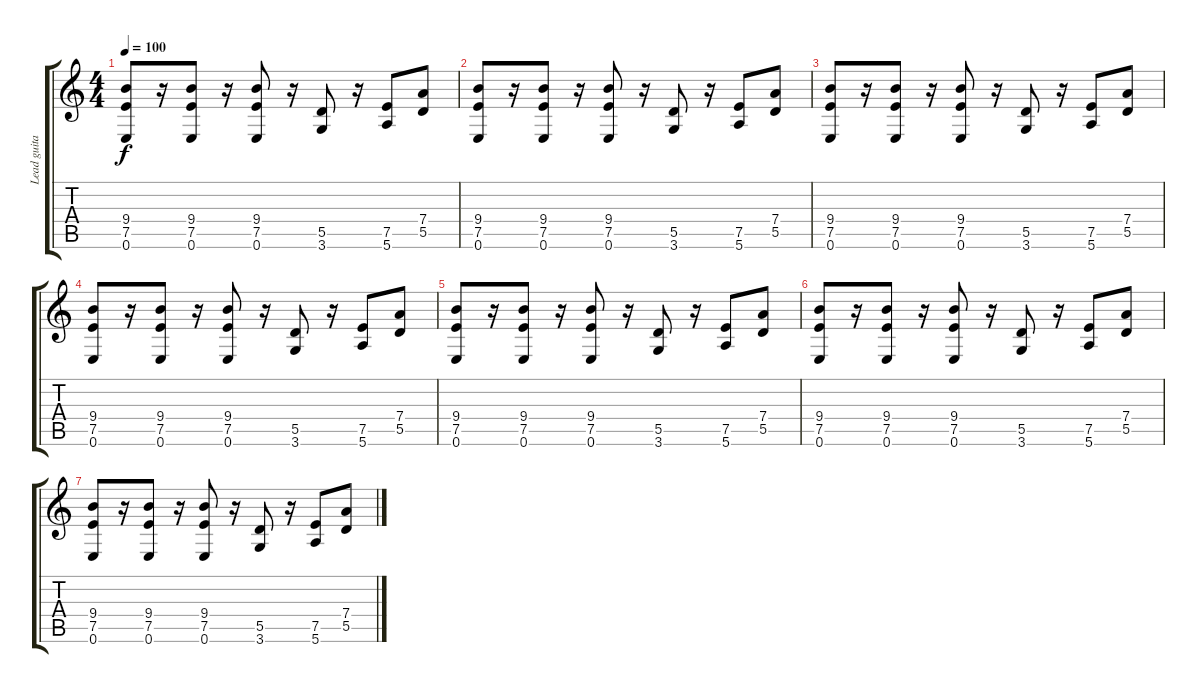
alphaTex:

\track ("Lead guitar" "Lead guita") {instrument acousticguitarsteel}
\staff {score tabs}
\tuning (E4 B3 G3 D3 A2 E2) {hide}
\ts (4 4)
\tempo 100
\clef g2
\ks c
(9.4 7.5 0.6).8{dy f} r.16 (9.4 7.5 0.6).8 r.16 (9.4 7.5 0.6).8 r.16 (5.5 3.6).8 r.16 (7.5 5.6).8 (7.4 5.5).8 |
(9.4 7.5 0.6).8 r.16 (9.4 7.5 0.6).8 r.16 (9.4 7.5 0.6).8 r.16 (5.5 3.6).8 r.16 (7.5 5.6).8 (7.4 5.5).8 |
(9.4 7.5 0.6).8 r.16 (9.4 7.5 0.6).8 r.16 (9.4 7.5 0.6).8 r.16 (5.5 3.6).8 r.16 (7.5 5.6).8 (7.4 5.5).8 |
(9.4 7.5 0.6).8 r.16 (9.4 7.5 0.6).8 r.16 (9.4 7.5 0.6).8 r.16 (5.5 3.6).8 r.16 (7.5 5.6).8 (7.4 5.5).8 |
(9.4 7.5 0.6).8 r.16 (9.4 7.5 0.6).8 r.16 (9.4 7.5 0.6).8 r.16 (5.5 3.6).8 r.16 (7.5 5.6).8 (7.4 5.5).8 |
(9.4 7.5 0.6).8 r.16 (9.4 7.5 0.6).8 r.16 (9.4 7.5 0.6).8 r.16 (5.5 3.6).8 r.16 (7.5 5.6).8 (7.4 5.5).8 |
(9.4 7.5 0.6).8 r.16 (9.4 7.5 0.6).8 r.16 (9.4 7.5 0.6).8 r.16 (5.5 3.6).8 r.16 (7.5 5.6).8 (7.4 5.5).8
